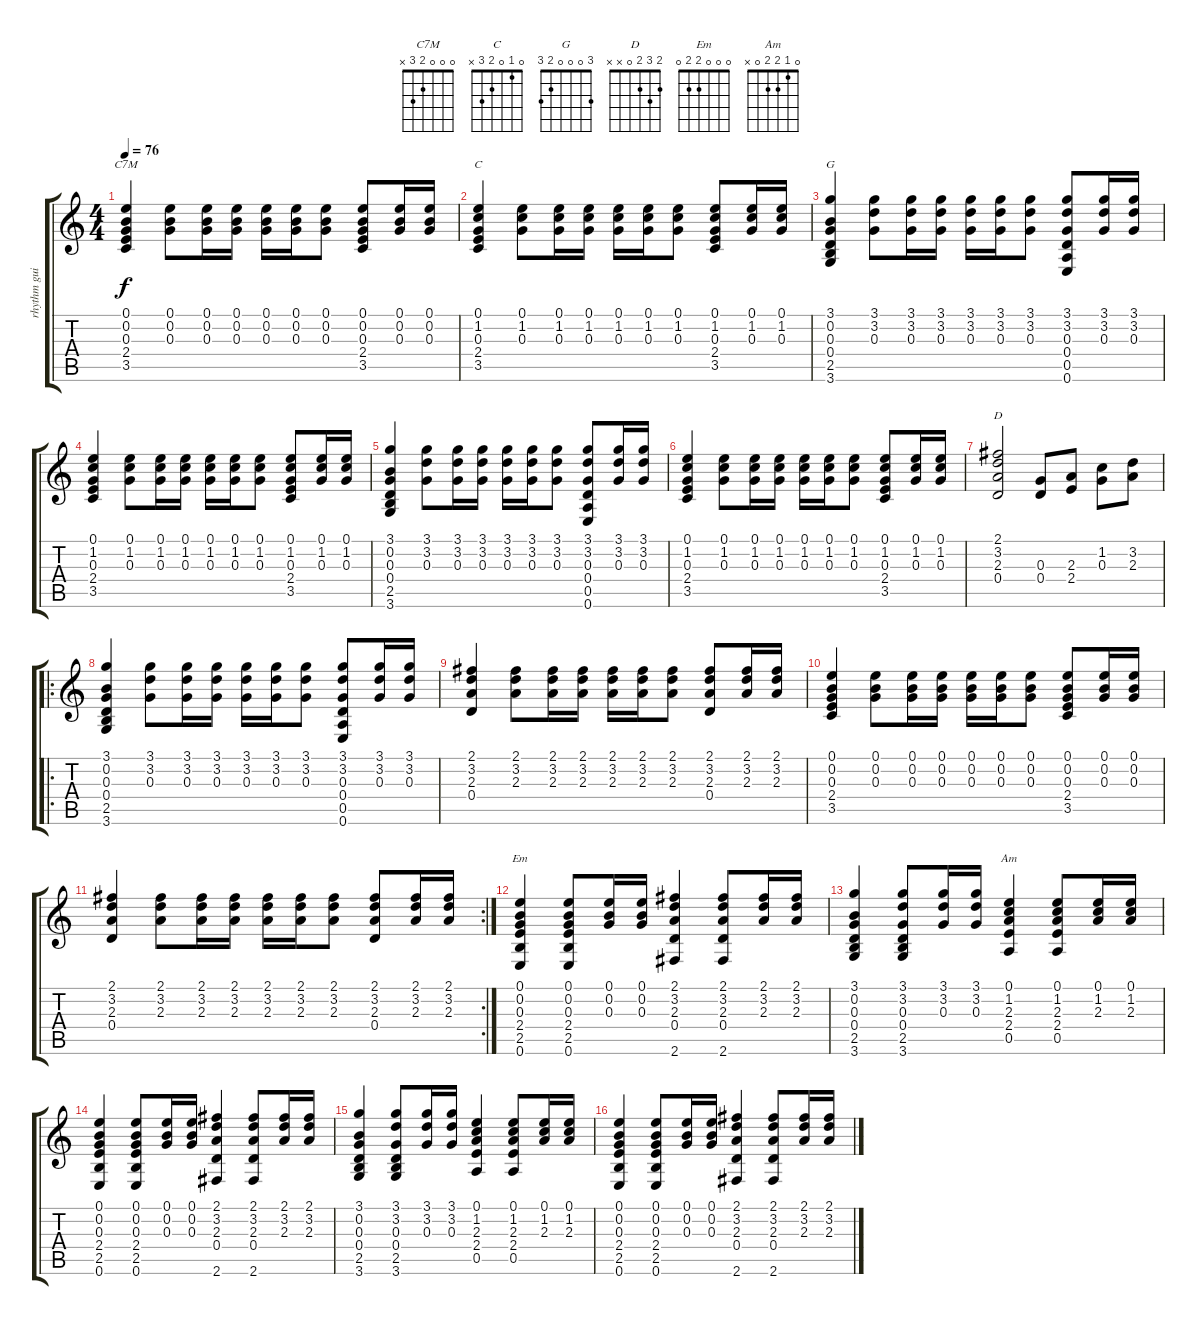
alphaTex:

\track ("rhythm guitar" "rhythm gui") {instrument acousticguitarsteel}
\staff {score tabs}
\tuning (E4 B3 G3 D3 A2 E2) {hide}
\chord ("C7M" 0 0 0 2 3 x)
\chord ("C" 0 1 0 2 3 x)
\chord ("G" 3 0 0 0 2 3)
\chord ("D" 2 3 2 0 x x)
\chord ("Em" 0 0 0 2 2 0)
\chord ("Am" 0 1 2 2 0 x)
\ts (4 4)
\tempo 76
\clef g2
\ks c
(0.1 0.2 0.3 2.4 3.5).4{ch "C7M" dy f} (0.1 0.2 0.3).8 (0.1 0.2 0.3).16 (0.1 0.2 0.3).16 (0.1 0.2 0.3).16 (0.1 0.2 0.3).16 (0.1 0.2 0.3).8 (0.1 0.2 0.3 2.4 3.5).8 (0.1 0.2 0.3).16 (0.1 0.2 0.3).16 |
(0.1 1.2 0.3 2.4 3.5).4{ch "C"} (0.1 1.2 0.3).8 (0.1 1.2 0.3).16 (0.1 1.2 0.3).16 (0.1 1.2 0.3).16 (0.1 1.2 0.3).16 (0.1 1.2 0.3).8 (0.1 1.2 0.3 2.4 3.5).8 (0.1 1.2 0.3).16 (0.1 1.2 0.3).16 |
(3.1 0.2 0.3 0.4 2.5 3.6).4{ch "G"} (3.1 3.2 0.3).8 (3.1 3.2 0.3).16 (3.1 3.2 0.3).16 (3.1 3.2 0.3).16 (3.1 3.2 0.3).16 (3.1 3.2 0.3).8 (3.1 3.2 0.3 0.4 0.5 0.6).8 (3.1 3.2 0.3).16 (3.1 3.2 0.3).16 |
(0.1 1.2 0.3 2.4 3.5).4 (0.1 1.2 0.3).8 (0.1 1.2 0.3).16 (0.1 1.2 0.3).16 (0.1 1.2 0.3).16 (0.1 1.2 0.3).16 (0.1 1.2 0.3).8 (0.1 1.2 0.3 2.4 3.5).8 (0.1 1.2 0.3).16 (0.1 1.2 0.3).16 |
(3.1 0.2 0.3 0.4 2.5 3.6).4 (3.1 3.2 0.3).8 (3.1 3.2 0.3).16 (3.1 3.2 0.3).16 (3.1 3.2 0.3).16 (3.1 3.2 0.3).16 (3.1 3.2 0.3).8 (3.1 3.2 0.3 0.4 0.5 0.6).8 (3.1 3.2 0.3).16 (3.1 3.2 0.3).16 |
(0.1 1.2 0.3 2.4 3.5).4 (0.1 1.2 0.3).8 (0.1 1.2 0.3).16 (0.1 1.2 0.3).16 (0.1 1.2 0.3).16 (0.1 1.2 0.3).16 (0.1 1.2 0.3).8 (0.1 1.2 0.3 2.4 3.5).8 (0.1 1.2 0.3).16 (0.1 1.2 0.3).16 |
(2.1 3.2 2.3 0.4).2{ch "D"} (0.3 0.4).8 (2.3 2.4).8 (1.2 0.3).8 (3.2 2.3).8 |
\ro
(3.1 0.2 0.3 0.4 2.5 3.6).4 (3.1 3.2 0.3).8 (3.1 3.2 0.3).16 (3.1 3.2 0.3).16 (3.1 3.2 0.3).16 (3.1 3.2 0.3).16 (3.1 3.2 0.3).8 (3.1 3.2 0.3 0.4 0.5 0.6).8 (3.1 3.2 0.3).16 (3.1 3.2 0.3).16 |
(2.1 3.2 2.3 0.4).4 (2.1 3.2 2.3).8 (2.1 3.2 2.3).16 (2.1 3.2 2.3).16 (2.1 3.2 2.3).16 (2.1 3.2 2.3).16 (2.1 3.2 2.3).8 (2.1 3.2 2.3 0.4).8 (2.1 3.2 2.3).16 (2.1 3.2 2.3).16 |
(0.1 0.2 0.3 2.4 3.5).4 (0.1 0.2 0.3).8 (0.1 0.2 0.3).16 (0.1 0.2 0.3).16 (0.1 0.2 0.3).16 (0.1 0.2 0.3).16 (0.1 0.2 0.3).8 (0.1 0.2 0.3 2.4 3.5).8 (0.1 0.2 0.3).16 (0.1 0.2 0.3).16 |
\rc 2
(2.1 3.2 2.3 0.4).4 (2.1 3.2 2.3).8 (2.1 3.2 2.3).16 (2.1 3.2 2.3).16 (2.1 3.2 2.3).16 (2.1 3.2 2.3).16 (2.1 3.2 2.3).8 (2.1 3.2 2.3 0.4).8 (2.1 3.2 2.3).16 (2.1 3.2 2.3).16 |
(0.1 0.2 0.3 2.4 2.5 0.6).4{ch "Em"} (0.1 0.2 0.3 2.4 2.5 0.6).8 (0.1 0.2 0.3).16 (0.1 0.2 0.3).16 (2.1 3.2 2.3 0.4 2.6).4 (2.1 3.2 2.3 0.4 2.6).8 (2.1 3.2 2.3).16 (2.1 3.2 2.3).16 |
(3.1 0.2 0.3 0.4 2.5 3.6).4 (3.1 3.2 0.3 0.4 2.5 3.6).8 (3.1 3.2 0.3).16 (3.1 3.2 0.3).16 (0.1 1.2 2.3 2.4 0.5).4{ch "Am"} (0.1 1.2 2.3 2.4 0.5).8 (0.1 1.2 2.3).16 (0.1 1.2 2.3).16 |
(0.1 0.2 0.3 2.4 2.5 0.6).4 (0.1 0.2 0.3 2.4 2.5 0.6).8 (0.1 0.2 0.3).16 (0.1 0.2 0.3).16 (2.1 3.2 2.3 0.4 2.6).4 (2.1 3.2 2.3 0.4 2.6).8 (2.1 3.2 2.3).16 (2.1 3.2 2.3).16 |
(3.1 0.2 0.3 0.4 2.5 3.6).4 (3.1 3.2 0.3 0.4 2.5 3.6).8 (3.1 3.2 0.3).16 (3.1 3.2 0.3).16 (0.1 1.2 2.3 2.4 0.5).4 (0.1 1.2 2.3 2.4 0.5).8 (0.1 1.2 2.3).16 (0.1 1.2 2.3).16 |
(0.1 0.2 0.3 2.4 2.5 0.6).4 (0.1 0.2 0.3 2.4 2.5 0.6).8 (0.1 0.2 0.3).16 (0.1 0.2 0.3).16 (2.1 3.2 2.3 0.4 2.6).4 (2.1 3.2 2.3 0.4 2.6).8 (2.1 3.2 2.3).16 (2.1 3.2 2.3).16
